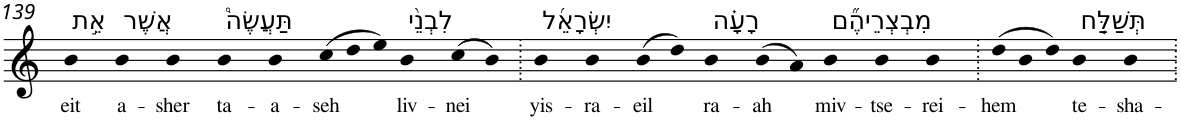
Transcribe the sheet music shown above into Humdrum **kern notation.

**kern	**text
*part1	*part1
*staff1	*staff1
*I"Piano	*
*I'Pno	*
!!LO:PB:g=z
*clefG2	*
*k[]	*
=139	=139
!LO:TX:a:t=אֵ֣ת	!
!	!LO:LY:b
4b	eit
!LO:TX:a:t=אֲשֶׁר	!
!	!LO:LY:b
4b	a-
!	!LO:LY:b
4b	-sher
!LO:TX:a:t=תַּעֲשֶׂה֩	!
!	!LO:LY:b
4b	ta-
!	!LO:LY:b
4b	-a-
*Xtuplet	*
!	!LO:LY:b
(>12cc	-seh
12dd	.
12ee)	.
!LO:TX:a:t=לִבְנֵ֨י	!
!	!LO:LY:b
4b	liv-
!	!LO:LY:b
(>8cc	-nei
8b)	.
=140.	=140.
!LO:TX:a:t=יִשְׂרָאֵ֜ל	!
!	!LO:LY:b
4b	yis-
!	!LO:LY:b
4b	-ra-
!	!LO:LY:b
(>8b	-eil
8dd)	.
!LO:TX:a:t=רָעָ֗ה	!
!	!LO:LY:b
4b	ra-
!	!LO:LY:b
(>8b	-ah
8a)	.
!LO:TX:a:t=מִבְצְרֵיהֶ֞ם	!
!	!LO:LY:b
4b	miv-
!	!LO:LY:b
4b	-tse-
!	!LO:LY:b
4b	-rei-
=141.	=141.
!	!LO:LY:b
(>12dd	-hem
12b	.
12dd)	.
!LO:TX:a:t=תְּשַׁלַּ֤ח	!
!	!LO:LY:b
4b	te-
!	!LO:LY:b
4b	-sha-
=.	=.
*-	*-
